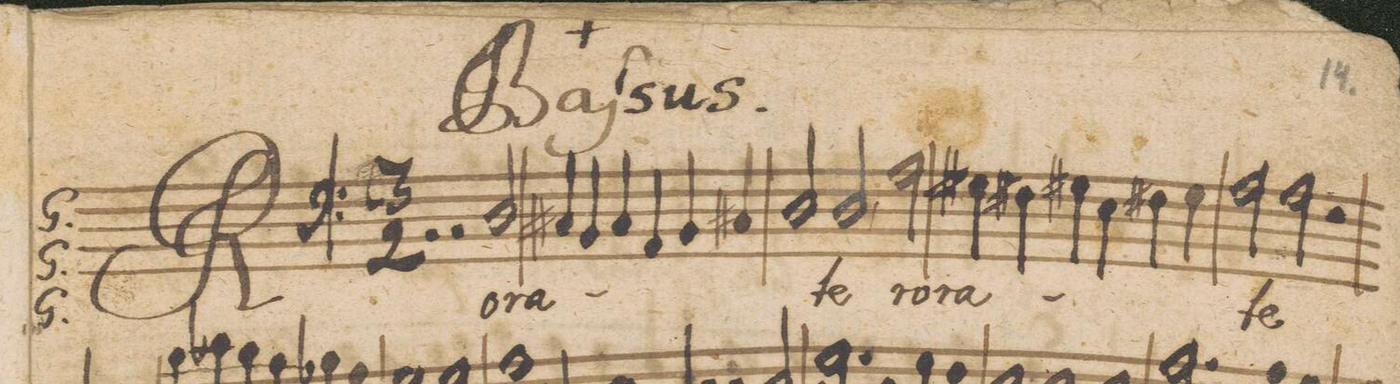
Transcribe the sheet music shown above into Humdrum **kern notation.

**kern	**text	**text
*I"Baſsus.	*	*
*clefF4	*	*
*k[]	*	*
*M3/2	*	*
2r	.	.
2r	.	.
2D/	Ro-	.
=2	=2	=2
4C#X/	-ra-	.
4BB/	.	.
4C#/	.	.
4AA/	.	.
4BB/	.	.
4C#X/	.	.
=3	=3	=3
2D/	.	.
2D,/	-te	.
*2\right	*	*
2A\	ro-	.
=4	=4	=4
4G#X\	-ra-	.
4F#X\	.	.
4G#X\	.	.
4E\	.	.
4F#X\	.	.
4G#\	.	.
=5	=5	=5
2A\	.	.
2A\	-te	.
2r	.	.
=6	=6	=6
*-	*-	*-
